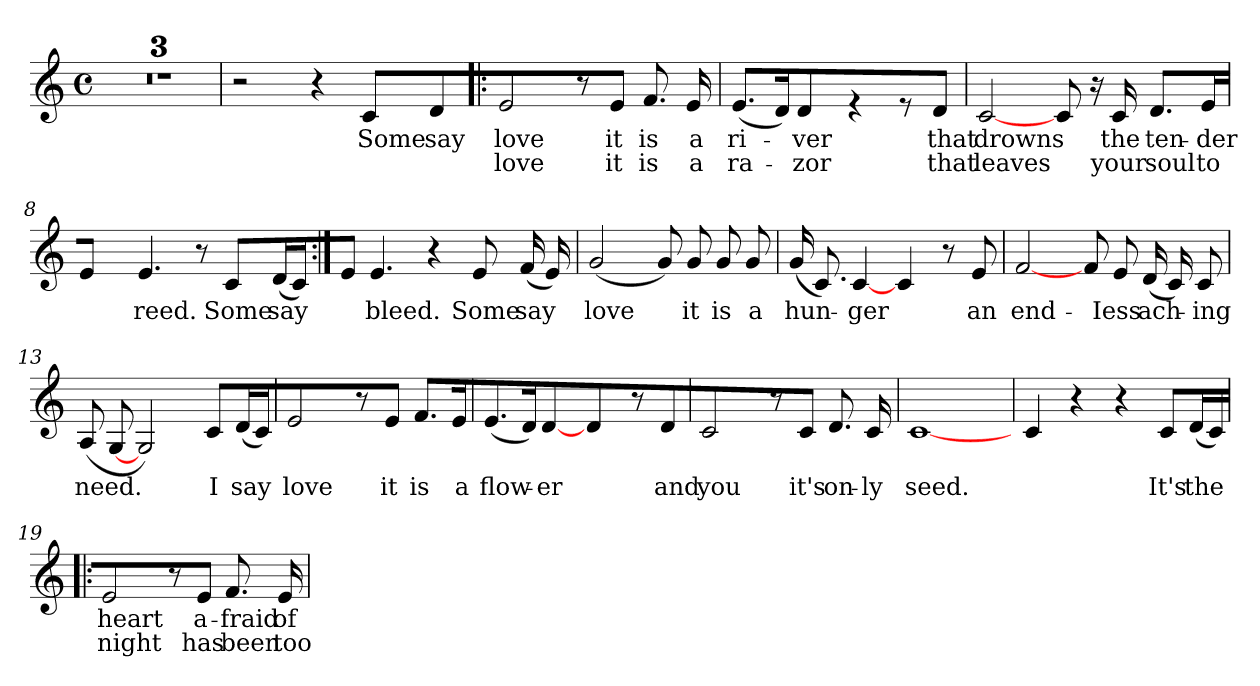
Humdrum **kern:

**kern	**text	**text
*part1	*part1	*part1
*staff1	*staff1	*staff1
*clefG2	*	*
*k[]	*	*
*C:	*	*
*M4/4	*	*
*met(c)	*	*
=1	=1	=1
1r	.	.
=2	=2	=2
1r	.	.
=3	=3	=3
1r	.	.
=4	=4	=4
2r	.	.
4r	.	.
8cL	-Some	.
8d	-say	.
!!LO:LB:g=z
=5!|:	=5!|:	=5!|:
2e	-love	-love
8r	.	.
8eJ	-it	-it
8.fL	-is	-is
16e	-a	-a
=6	=6	=6
(8.eL	-ri-	-ra-
16d)	.	.
4d	-ver	-zor
4r	.	.
8r	.	.
8dJ	-that	-that
=7	=7	=7
[2c	-drowns	-leaves
8cL	.	.
16r	.	.
16c	-the	-your
8.dL	-ten-	-soul
16e	-der	-to
=8	=8	=8
8eJ	.	.
8ryy	.	.
4.e	-reed.	.
8r	.	.
8cL	-Some	.
(16d	-say	.
16c)	.	.
!!LO:LB:g=z
=9:|!	=9:|!	=9:|!
8eJ	.	.
4.e	-bleed.	.
4r	.	.
8eL	-Some	.
(16f	-say	.
16e)	.	.
=10	=10	=10
(2g	-love	.
8gL)	.	.
8g	-it	.
8g	-is	.
8g	-a	.
=11	=11	=11
(16gLL	-hun-	.
8.c)	.	.
[4c	-ger	.
4c	.	.
8r	.	.
8eJ	-an	.
=12	=12	=12
[2f	-end-	.
8fL	.	.
8e	-Iess	.
(16dLL	-ach-	.
16c)	.	.
8c	-ing	.
!!LO:LB:g=z
=13	=13	=13
(8AL	-need.	.
[8G	.	.
2G)	.	.
8cL	-I	.
(16d	-say	.
16c)	.	.
=14	=14	=14
2e	-love	.
8r	.	.
8eJ	-it	.
8.fL	-is	.
16e	-a	.
=15	=15	=15
(8.eL	-flow-	.
16d)	.	.
[4d	-er	.
4d	.	.
8r	.	.
8dJ	-and	.
=16	=16	=16
2c	-you	.
8r	.	.
8cJ	-it's	.
8.dL	-on-	.
16c	-ly	.
!!LO:LB:g=z
=17	=17	=17
[1c	-seed.	.
=18	=18	=18
4c	.	.
4r	.	.
4r	.	.
8cL	-It's	.
(16d	-the	.
16c)	.	.
=19!|:	=19!|:	=19!|:
2e	-heart	-night
8r	.	.
8eJ	-a-	-has
8.fL	-fraid	-been
16e	-of	-too
=	=	=
*-	*-	*-
